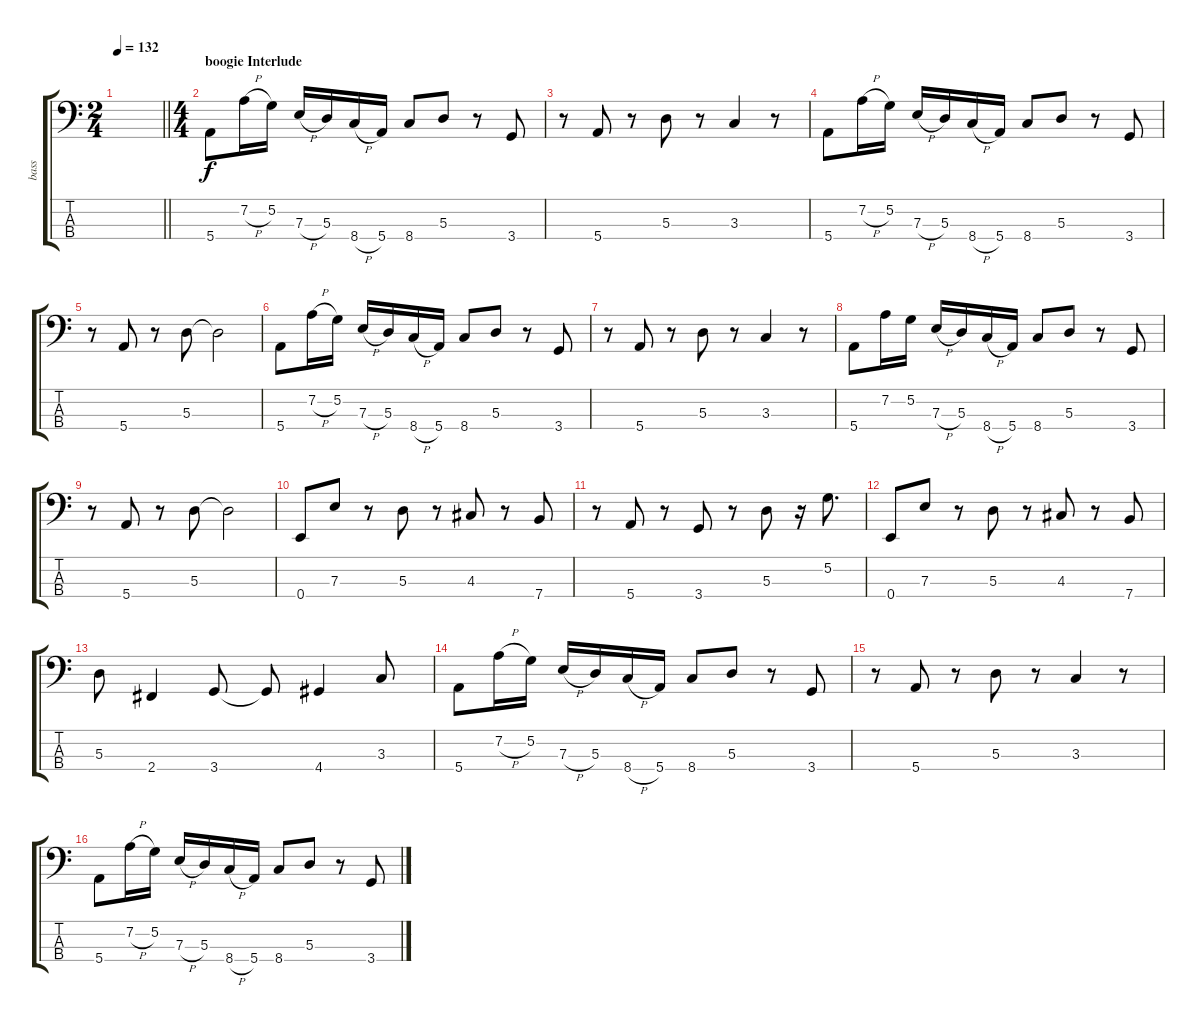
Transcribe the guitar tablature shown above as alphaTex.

\track ("bass" "bass") {instrument electricbasspick}
\staff {score tabs}
\tuning (G2 D2 A1 E1) {hide}
\ts (2 4)
\tempo 132
\clef f4
\barLineRight lightlight
\ks c
|
\ts (4 4)
\section ("" "boogie Interlude")
5.4.8 7.2{h}.16 5.2.16 7.3{h}.16 5.3.16 8.4{h}.16 5.4.16 8.4.8 5.3.8 r.8 3.4.8 |
r.8 5.4.8 r.8 5.3.8 r.8 3.3.4 r.8 |
5.4.8 7.2{h}.16 5.2.16 7.3{h}.16 5.3.16 8.4{h}.16 5.4.16 8.4.8 5.3.8 r.8 3.4.8 |
r.8 5.4.8 r.8 5.3.8 5.3{t}.2 |
5.4.8 7.2{h}.16 5.2.16 7.3{h}.16 5.3.16 8.4{h}.16 5.4.16 8.4.8 5.3.8 r.8 3.4.8 |
r.8 5.4.8 r.8 5.3.8 r.8 3.3.4 r.8 |
5.4.8 7.2.16 5.2.16 7.3{h}.16 5.3.16 8.4{h}.16 5.4.16 8.4.8 5.3.8 r.8 3.4.8 |
r.8 5.4.8 r.8 5.3.8 5.3{t}.2 |
0.4.8 7.3.8 r.8 5.3.8 r.8 4.3.8 r.8 7.4.8 |
r.8 5.4.8 r.8 3.4.8 r.8 5.3.8 r.16 5.2.8{d} |
0.4.8 7.3.8 r.8 5.3.8 r.8 4.3.8 r.8 7.4.8 |
5.3.8 2.4.4 3.4.8 3.4{t}.8 4.4.4 3.3.8 |
5.4.8 7.2{h}.16 5.2.16 7.3{h}.16 5.3.16 8.4{h}.16 5.4.16 8.4.8 5.3.8 r.8 3.4.8 |
r.8 5.4.8 r.8 5.3.8 r.8 3.3.4 r.8 |
5.4.8 7.2{h}.16 5.2.16 7.3{h}.16 5.3.16 8.4{h}.16 5.4.16 8.4.8 5.3.8 r.8 3.4.8
